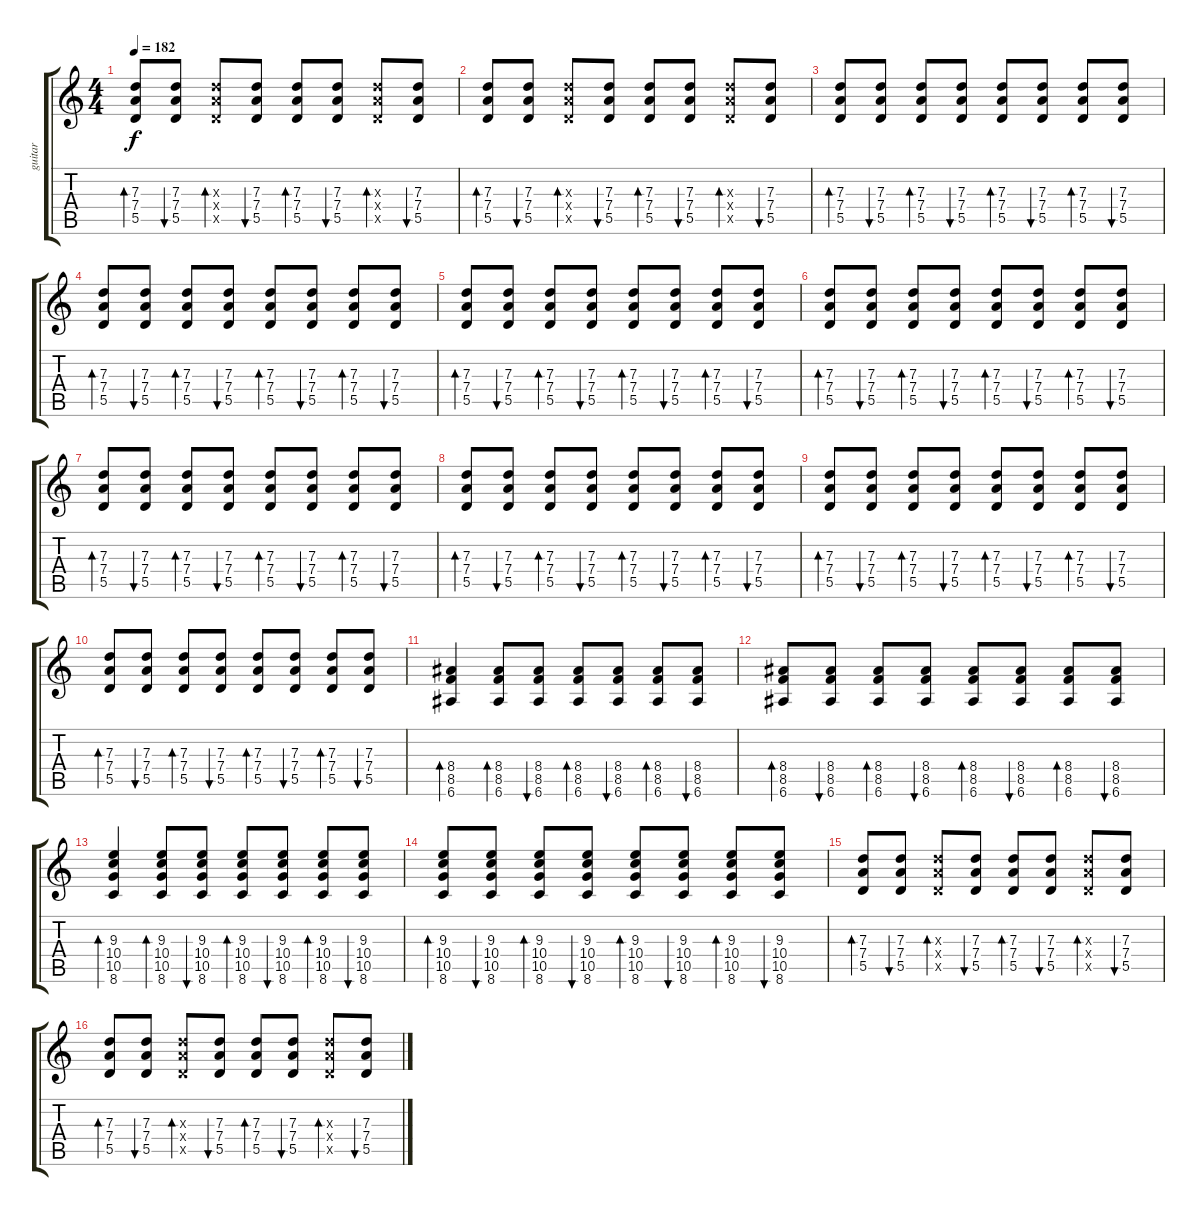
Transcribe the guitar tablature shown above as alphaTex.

\track ("guitar" "guitar") {instrument distortionguitar}
\staff {score tabs}
\tuning (E4 B3 G3 D3 A2 E2) {hide}
\ts (4 4)
\tempo 182
\clef g2
\ks c
(7.3 7.4 5.5).8{bd 60 dy f} (7.3 7.4 5.5).8{bu 60} (7.3{x} 7.4{x} 5.5{x}).8{bd 60} (7.3 7.4 5.5).8{bu 60} (7.3 7.4 5.5).8{bd 60} (7.3 7.4 5.5).8{bu 60} (7.3{x} 7.4{x} 5.5{x}).8{bd 60} (7.3 7.4 5.5).8{bu 60} |
(7.3 7.4 5.5).8{bd 60} (7.3 7.4 5.5).8{bu 60} (7.3{x} 7.4{x} 5.5{x}).8{bd 60} (7.3 7.4 5.5).8{bu 60} (7.3 7.4 5.5).8{bd 60} (7.3 7.4 5.5).8{bu 60} (7.3{x} 7.4{x} 5.5{x}).8{bd 60} (7.3 7.4 5.5).8{bu 60} |
(7.3 7.4 5.5).8{bd 60} (7.3 7.4 5.5).8{bu 60} (7.3 7.4 5.5).8{bd 60} (7.3 7.4 5.5).8{bu 60} (7.3 7.4 5.5).8{bd 60} (7.3 7.4 5.5).8{bu 60} (7.3 7.4 5.5).8{bd 60} (7.3 7.4 5.5).8{bu 60} |
(7.3 7.4 5.5).8{bd 60} (7.3 7.4 5.5).8{bu 60} (7.3 7.4 5.5).8{bd 60} (7.3 7.4 5.5).8{bu 60} (7.3 7.4 5.5).8{bd 60} (7.3 7.4 5.5).8{bu 60} (7.3 7.4 5.5).8{bd 60} (7.3 7.4 5.5).8{bu 60} |
(7.3 7.4 5.5).8{bd 60} (7.3 7.4 5.5).8{bu 60} (7.3 7.4 5.5).8{bd 60} (7.3 7.4 5.5).8{bu 60} (7.3 7.4 5.5).8{bd 60} (7.3 7.4 5.5).8{bu 60} (7.3 7.4 5.5).8{bd 60} (7.3 7.4 5.5).8{bu 60} |
(7.3 7.4 5.5).8{bd 60} (7.3 7.4 5.5).8{bu 60} (7.3 7.4 5.5).8{bd 60} (7.3 7.4 5.5).8{bu 60} (7.3 7.4 5.5).8{bd 60} (7.3 7.4 5.5).8{bu 60} (7.3 7.4 5.5).8{bd 60} (7.3 7.4 5.5).8{bu 60} |
(7.3 7.4 5.5).8{bd 60} (7.3 7.4 5.5).8{bu 60} (7.3 7.4 5.5).8{bd 60} (7.3 7.4 5.5).8{bu 60} (7.3 7.4 5.5).8{bd 60} (7.3 7.4 5.5).8{bu 60} (7.3 7.4 5.5).8{bd 60} (7.3 7.4 5.5).8{bu 60} |
(7.3 7.4 5.5).8{bd 60} (7.3 7.4 5.5).8{bu 60} (7.3 7.4 5.5).8{bd 60} (7.3 7.4 5.5).8{bu 60} (7.3 7.4 5.5).8{bd 60} (7.3 7.4 5.5).8{bu 60} (7.3 7.4 5.5).8{bd 60} (7.3 7.4 5.5).8{bu 60} |
(7.3 7.4 5.5).8{bd 60} (7.3 7.4 5.5).8{bu 60} (7.3 7.4 5.5).8{bd 60} (7.3 7.4 5.5).8{bu 60} (7.3 7.4 5.5).8{bd 60} (7.3 7.4 5.5).8{bu 60} (7.3 7.4 5.5).8{bd 60} (7.3 7.4 5.5).8{bu 60} |
(7.3 7.4 5.5).8{bd 60} (7.3 7.4 5.5).8{bu 60} (7.3 7.4 5.5).8{bd 60} (7.3 7.4 5.5).8{bu 60} (7.3 7.4 5.5).8{bd 60} (7.3 7.4 5.5).8{bu 60} (7.3 7.4 5.5).8{bd 60} (7.3 7.4 5.5).8{bu 60} |
(8.4 8.5 6.6).4{bd 60} (8.4 8.5 6.6).8{bd 60} (8.4 8.5 6.6).8{bu 60} (8.4 8.5 6.6).8{bd 60} (8.4 8.5 6.6).8{bu 60} (8.4 8.5 6.6).8{bd 60} (8.4 8.5 6.6).8{bu 60} |
(8.4 8.5 6.6).8{bd 60} (8.4 8.5 6.6).8{bu 60} (8.4 8.5 6.6).8{bd 60} (8.4 8.5 6.6).8{bu 60} (8.4 8.5 6.6).8{bd 60} (8.4 8.5 6.6).8{bu 60} (8.4 8.5 6.6).8{bd 60} (8.4 8.5 6.6).8{bu 60} |
(9.3 10.4 10.5 8.6).4{bd 60} (9.3 10.4 10.5 8.6).8{bd 60} (9.3 10.4 10.5 8.6).8{bu 60} (9.3 10.4 10.5 8.6).8{bd 60} (9.3 10.4 10.5 8.6).8{bu 60} (9.3 10.4 10.5 8.6).8{bd 60} (9.3 10.4 10.5 8.6).8{bu 60} |
(9.3 10.4 10.5 8.6).8{bd 60} (9.3 10.4 10.5 8.6).8{bu 60} (9.3 10.4 10.5 8.6).8{bd 60} (9.3 10.4 10.5 8.6).8{bu 60} (9.3 10.4 10.5 8.6).8{bd 60} (9.3 10.4 10.5 8.6).8{bu 60} (9.3 10.4 10.5 8.6).8{bd 60} (9.3 10.4 10.5 8.6).8{bu 60} |
(7.3 7.4 5.5).8{bd 60} (7.3 7.4 5.5).8{bu 60} (7.3{x} 7.4{x} 5.5{x}).8{bd 60} (7.3 7.4 5.5).8{bu 60} (7.3 7.4 5.5).8{bd 60} (7.3 7.4 5.5).8{bu 60} (7.3{x} 7.4{x} 5.5{x}).8{bd 60} (7.3 7.4 5.5).8{bu 60} |
(7.3 7.4 5.5).8{bd 60} (7.3 7.4 5.5).8{bu 60} (7.3{x} 7.4{x} 5.5{x}).8{bd 60} (7.3 7.4 5.5).8{bu 60} (7.3 7.4 5.5).8{bd 60} (7.3 7.4 5.5).8{bu 60} (7.3{x} 7.4{x} 5.5{x}).8{bd 60} (7.3 7.4 5.5).8{bu 60}
